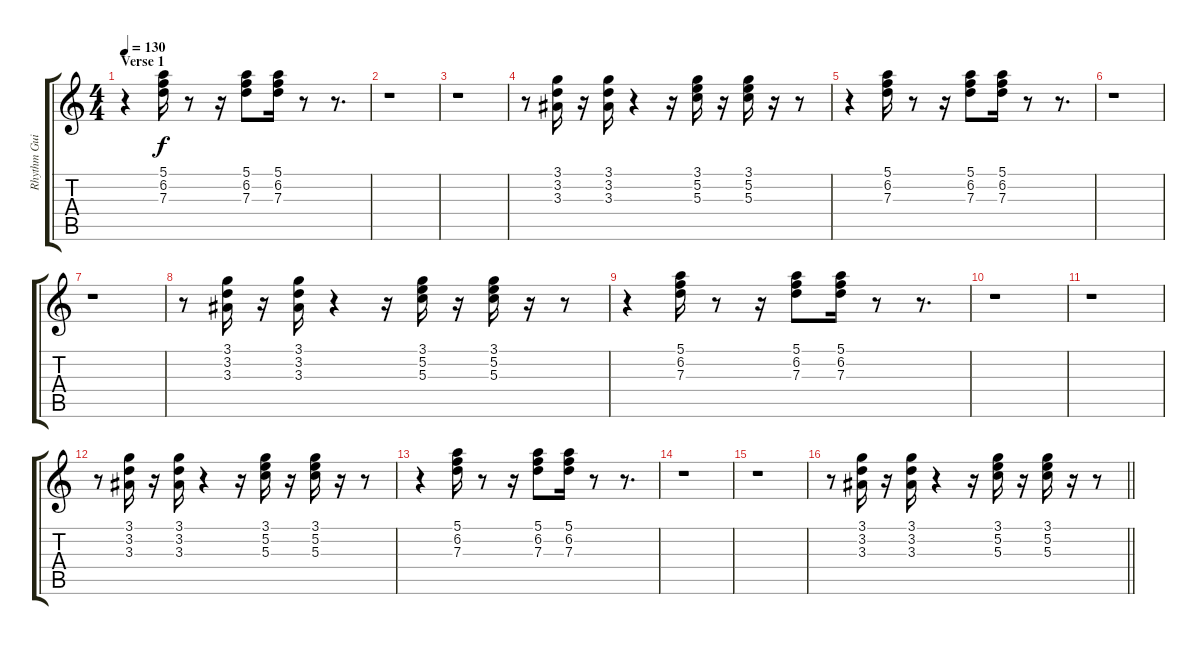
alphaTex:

\track ("Rhythm Guitar" "Rhythm Gui") {instrument electricguitarclean}
\staff {score tabs}
\tuning (E4 B3 G3 D3 A2 E2) {hide}
\ts (4 4)
\section ("" "Verse 1")
\tempo 130
\clef g2
\ks c
r.4{dy f} (5.1 6.2 7.3).16 r.8 r.16 (5.1 6.2 7.3).8 (5.1 6.2 7.3).16 r.8 r.8{d} |
r.1 |
r.1 |
r.8 (3.1 3.2 3.3).16 r.16 (3.1 3.2 3.3).16 r.4 r.16 (3.1 5.2 5.3).16 r.16 (3.1 5.2 5.3).16 r.16 r.8 |
r.4 (5.1 6.2 7.3).16 r.8 r.16 (5.1 6.2 7.3).8 (5.1 6.2 7.3).16 r.8 r.8{d} |
r.1 |
r.1 |
r.8 (3.1 3.2 3.3).16 r.16 (3.1 3.2 3.3).16 r.4 r.16 (3.1 5.2 5.3).16 r.16 (3.1 5.2 5.3).16 r.16 r.8 |
r.4 (5.1 6.2 7.3).16 r.8 r.16 (5.1 6.2 7.3).8 (5.1 6.2 7.3).16 r.8 r.8{d} |
r.1 |
r.1 |
r.8 (3.1 3.2 3.3).16 r.16 (3.1 3.2 3.3).16 r.4 r.16 (3.1 5.2 5.3).16 r.16 (3.1 5.2 5.3).16 r.16 r.8 |
r.4 (5.1 6.2 7.3).16 r.8 r.16 (5.1 6.2 7.3).8 (5.1 6.2 7.3).16 r.8 r.8{d} |
r.1 |
r.1 |
\barLineRight lightlight
r.8 (3.1 3.2 3.3).16{volume 8} r.16 (3.1 3.2 3.3).16 r.4 r.16 (3.1 5.2 5.3).16 r.16 (3.1 5.2 5.3).16 r.16 r.8
